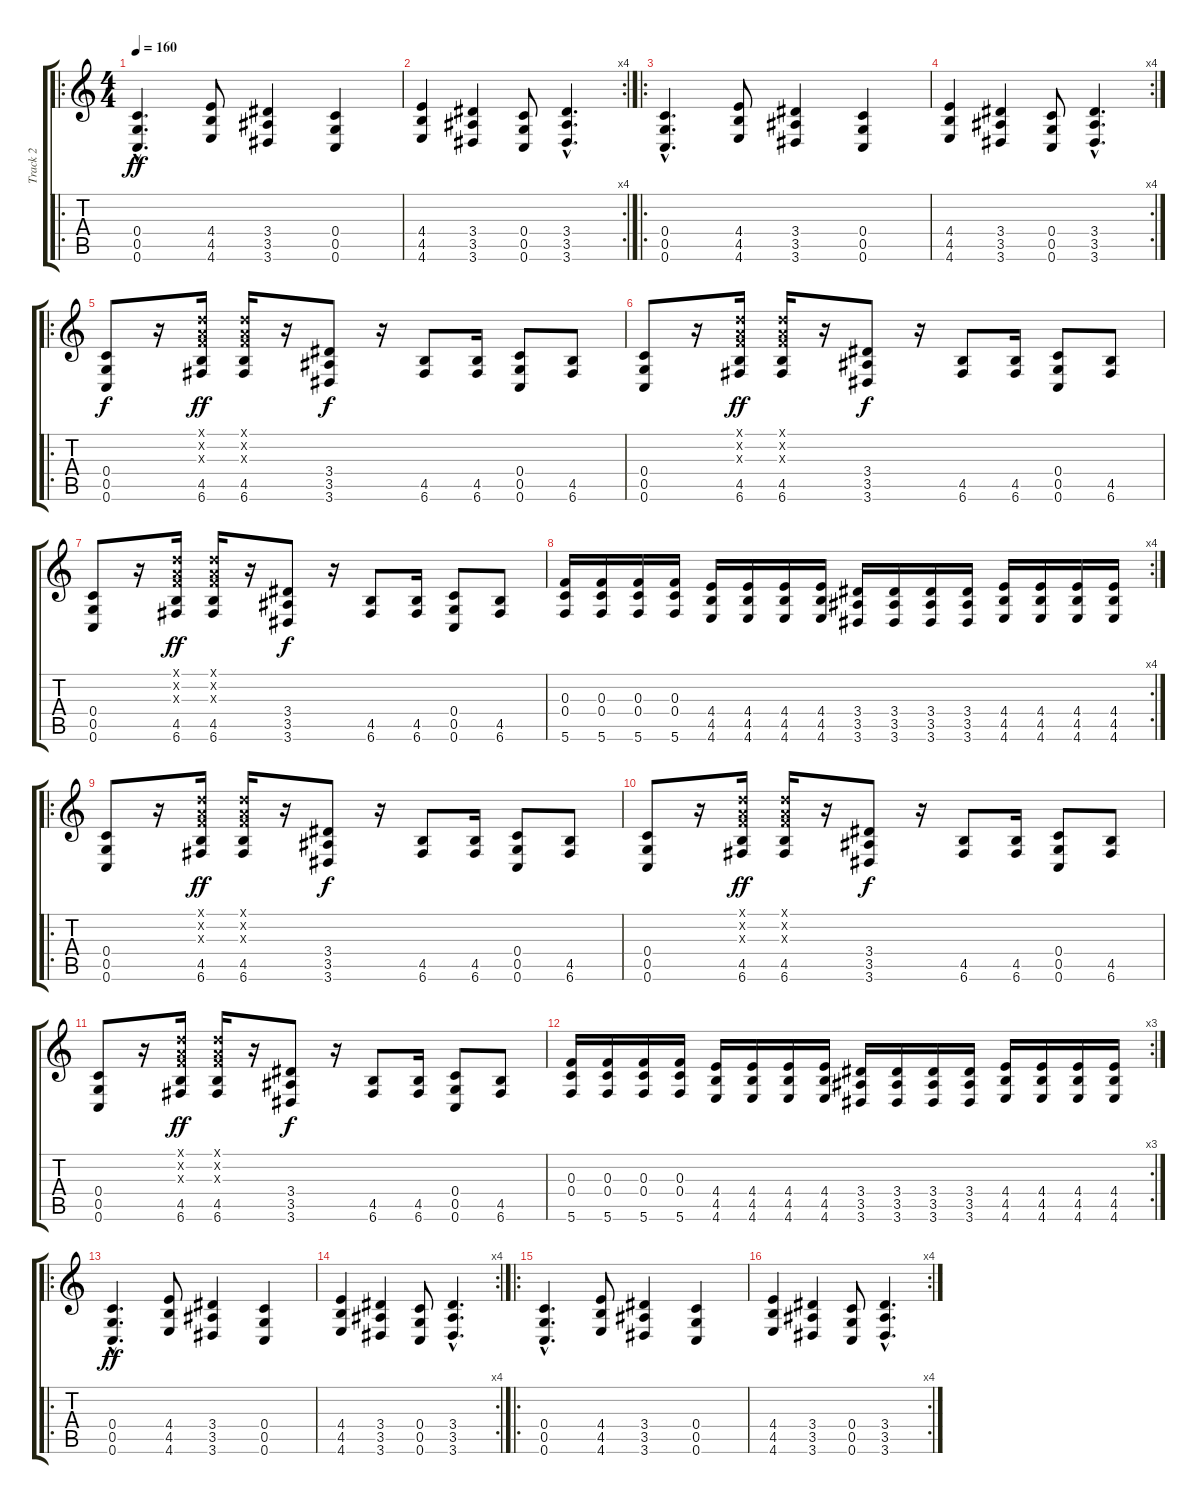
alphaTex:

\track ("Track 2" "Track 2") {instrument overdrivenguitar}
\staff {score tabs}
\tuning (D4 A3 F3 C3 G2 C2) {hide}
\ro
\ts (4 4)
\tempo 160
\clef g2
\ks c
(0.4{hac} 0.5{hac} 0.6{hac}).4{d dy ff instrument overdrivenguitar} (4.4 4.5 4.6).8 (3.4 3.5 3.6).4 (0.4 0.5 0.6).4 |
\rc 4
(4.4 4.5 4.6).4 (3.4 3.5 3.6).4 (0.4 0.5 0.6).8 (3.4{hac} 3.5{hac} 3.6{hac}).4{d} |
\ro
(0.4{hac} 0.5{hac} 0.6{hac}).4{d} (4.4 4.5 4.6).8 (3.4 3.5 3.6).4 (0.4 0.5 0.6).4 |
\rc 4
(4.4 4.5 4.6).4 (3.4 3.5 3.6).4 (0.4 0.5 0.6).8 (3.4{hac} 3.5{hac} 3.6{hac}).4{d} |
\ro
(0.4 0.5 0.6).8{dy f} r.16 (0.1{x} 0.2{x} 0.3{x} 4.5 6.6).16{dy ff} (0.1{x} 0.2{x} 0.3{x} 4.5 6.6).16 r.16 (3.4 3.5 3.6).8{dy f} r.16 (4.5 6.6).8 (4.5 6.6).16 (0.4 0.5 0.6).8 (4.5 6.6).8 |
(0.4 0.5 0.6).8 r.16 (0.1{x} 0.2{x} 0.3{x} 4.5 6.6).16{dy ff} (0.1{x} 0.2{x} 0.3{x} 4.5 6.6).16 r.16 (3.4 3.5 3.6).8{dy f} r.16 (4.5 6.6).8 (4.5 6.6).16 (0.4 0.5 0.6).8 (4.5 6.6).8 |
(0.4 0.5 0.6).8 r.16 (0.1{x} 0.2{x} 0.3{x} 4.5 6.6).16{dy ff} (0.1{x} 0.2{x} 0.3{x} 4.5 6.6).16 r.16 (3.4 3.5 3.6).8{dy f} r.16 (4.5 6.6).8 (4.5 6.6).16 (0.4 0.5 0.6).8 (4.5 6.6).8 |
\rc 4
(0.3 0.4 5.6).16 (0.3 0.4 5.6).16 (0.3 0.4 5.6).16 (0.3 0.4 5.6).16 (4.4 4.5 4.6).16 (4.4 4.5 4.6).16 (4.4 4.5 4.6).16 (4.4 4.5 4.6).16 (3.4 3.5 3.6).16 (3.4 3.5 3.6).16 (3.4 3.5 3.6).16 (3.4 3.5 3.6).16 (4.4 4.5 4.6).16 (4.4 4.5 4.6).16 (4.4 4.5 4.6).16 (4.4 4.5 4.6).16 |
\ro
(0.4 0.5 0.6).8 r.16 (0.1{x} 0.2{x} 0.3{x} 4.5 6.6).16{dy ff} (0.1{x} 0.2{x} 0.3{x} 4.5 6.6).16 r.16 (3.4 3.5 3.6).8{dy f} r.16 (4.5 6.6).8 (4.5 6.6).16 (0.4 0.5 0.6).8 (4.5 6.6).8 |
(0.4 0.5 0.6).8 r.16 (0.1{x} 0.2{x} 0.3{x} 4.5 6.6).16{dy ff} (0.1{x} 0.2{x} 0.3{x} 4.5 6.6).16 r.16 (3.4 3.5 3.6).8{dy f} r.16 (4.5 6.6).8 (4.5 6.6).16 (0.4 0.5 0.6).8 (4.5 6.6).8 |
(0.4 0.5 0.6).8 r.16 (0.1{x} 0.2{x} 0.3{x} 4.5 6.6).16{dy ff} (0.1{x} 0.2{x} 0.3{x} 4.5 6.6).16 r.16 (3.4 3.5 3.6).8{dy f} r.16 (4.5 6.6).8 (4.5 6.6).16 (0.4 0.5 0.6).8 (4.5 6.6).8 |
\rc 3
(0.3 0.4 5.6).16 (0.3 0.4 5.6).16 (0.3 0.4 5.6).16 (0.3 0.4 5.6).16 (4.4 4.5 4.6).16 (4.4 4.5 4.6).16 (4.4 4.5 4.6).16 (4.4 4.5 4.6).16 (3.4 3.5 3.6).16 (3.4 3.5 3.6).16 (3.4 3.5 3.6).16 (3.4 3.5 3.6).16 (4.4 4.5 4.6).16 (4.4 4.5 4.6).16 (4.4 4.5 4.6).16 (4.4 4.5 4.6).16 |
\ro
(0.4{hac} 0.5{hac} 0.6{hac}).4{d dy ff} (4.4 4.5 4.6).8 (3.4 3.5 3.6).4 (0.4 0.5 0.6).4 |
\rc 4
(4.4 4.5 4.6).4 (3.4 3.5 3.6).4 (0.4 0.5 0.6).8 (3.4{hac} 3.5{hac} 3.6{hac}).4{d} |
\ro
(0.4{hac} 0.5{hac} 0.6{hac}).4{d} (4.4 4.5 4.6).8 (3.4 3.5 3.6).4 (0.4 0.5 0.6).4 |
\rc 4
(4.4 4.5 4.6).4 (3.4 3.5 3.6).4 (0.4 0.5 0.6).8 (3.4{hac} 3.5{hac} 3.6{hac}).4{d}
